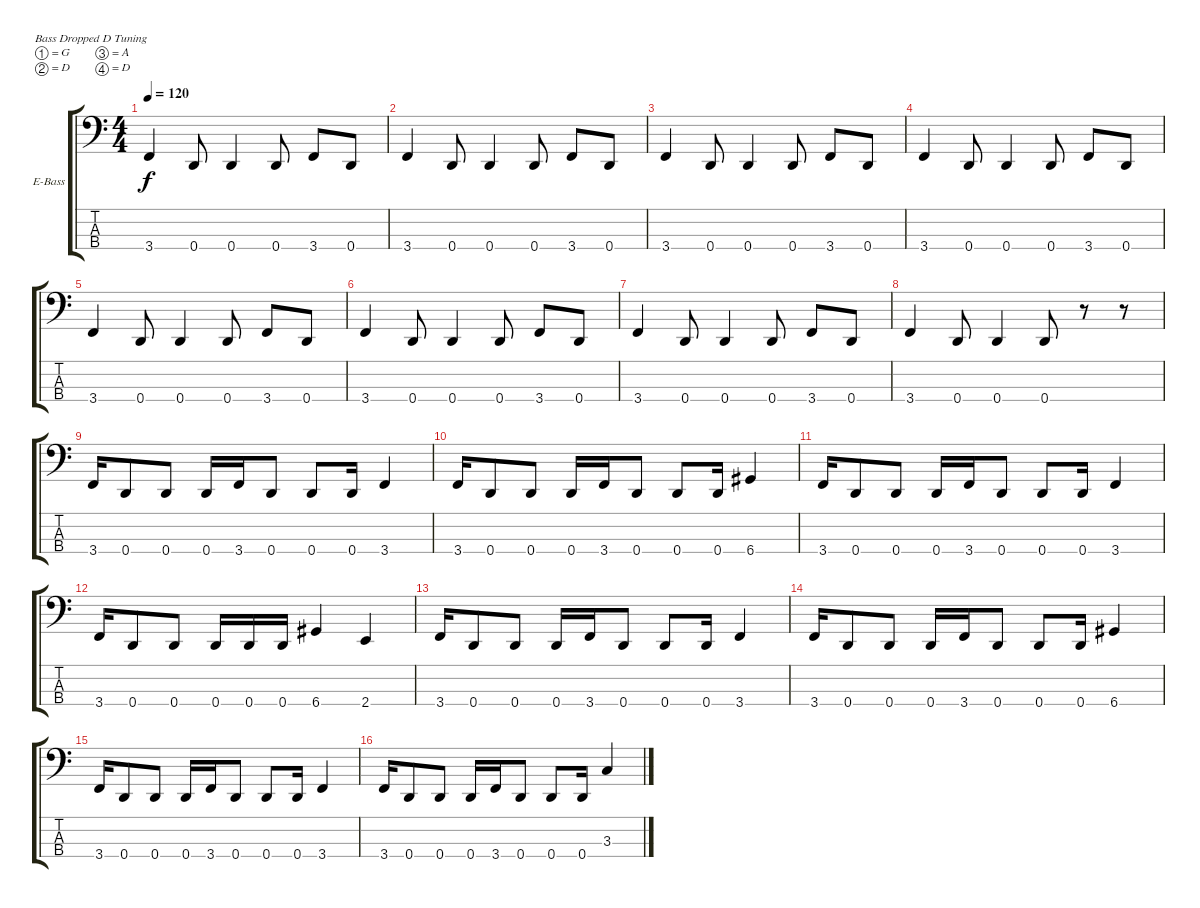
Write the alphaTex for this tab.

\bracketExtendMode groupsimilarinstruments
\firstSystemTrackNameOrientation horizontal
\otherSystemsTrackNameOrientation horizontal
\track ("bass" "E-Bass") {instrument slapbass1}
\staff {score tabs}
\tuning (G2 D2 A1 D1)
\ts (4 4)
\tempo 120
\clef f4
\ks c
3.4.4{dy f} 0.4.8 0.4.4 0.4.8 3.4.8 0.4.8 |
3.4.4 0.4.8 0.4.4 0.4.8 3.4.8 0.4.8 |
3.4.4 0.4.8 0.4.4 0.4.8 3.4.8 0.4.8 |
3.4.4 0.4.8 0.4.4 0.4.8 3.4.8 0.4.8 |
3.4.4 0.4.8 0.4.4 0.4.8 3.4.8 0.4.8 |
3.4.4 0.4.8 0.4.4 0.4.8 3.4.8 0.4.8 |
3.4.4 0.4.8 0.4.4 0.4.8 3.4.8 0.4.8 |
3.4.4 0.4.8 0.4.4 0.4.8 r.8 r.8 |
3.4.16 0.4.8 0.4.8 0.4.16 3.4.16 0.4.8 0.4.8 0.4.16 3.4.4 |
3.4.16 0.4.8 0.4.8 0.4.16 3.4.16 0.4.8 0.4.8 0.4.16 6.4.4 |
3.4.16 0.4.8 0.4.8 0.4.16 3.4.16 0.4.8 0.4.8 0.4.16 3.4.4 |
3.4.16 0.4.8 0.4.8 0.4.16 0.4.16 0.4.16 6.4.4 2.4.4 |
3.4.16 0.4.8 0.4.8 0.4.16 3.4.16 0.4.8 0.4.8 0.4.16 3.4.4 |
3.4.16 0.4.8 0.4.8 0.4.16 3.4.16 0.4.8 0.4.8 0.4.16 6.4.4 |
3.4.16 0.4.8 0.4.8 0.4.16 3.4.16 0.4.8 0.4.8 0.4.16 3.4.4 |
3.4.16 0.4.8 0.4.8 0.4.16 3.4.16 0.4.8 0.4.8 0.4.16 3.3.4
